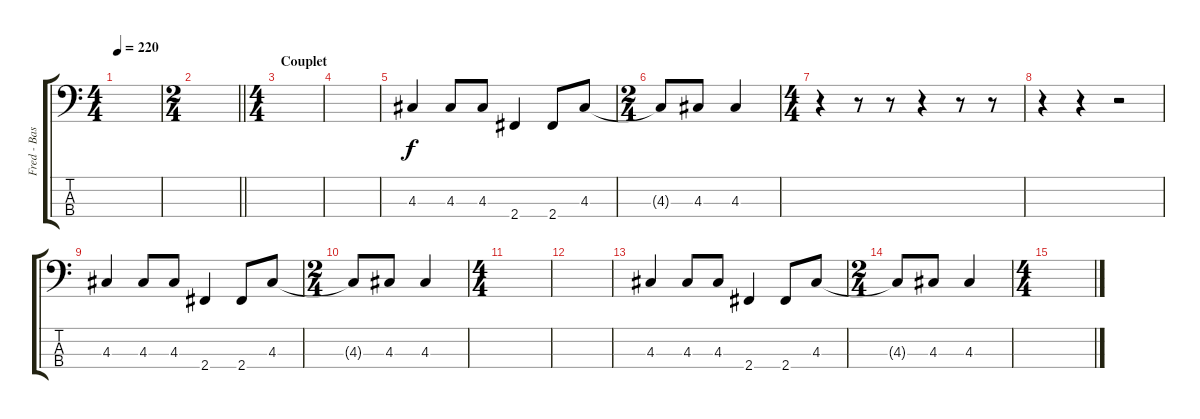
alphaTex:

\track ("Fred - Bas" "Fred - Bas") {instrument electricbasspick}
\staff {score tabs}
\tuning (G2 D2 A1 E1) {hide}
\ts (4 4)
\tempo 220
\clef f4
\ks c
|
\ts (2 4)
\barLineRight lightlight
|
\ts (4 4)
\section ("" "Couplet")
|
|
4.3.4 4.3.8 4.3.8 2.4.4 2.4.8 4.3.8 |
\ts (2 4)
4.3{t}.8 4.3.8 4.3.4 |
\ts (4 4)
r.4 r.8 r.8 r.4 r.8 r.8 |
r.4 r.4 r.2 |
4.3.4 4.3.8 4.3.8 2.4.4 2.4.8 4.3.8 |
\ts (2 4)
4.3{t}.8 4.3.8 4.3.4 |
\ts (4 4)
|
|
4.3.4 4.3.8 4.3.8 2.4.4 2.4.8 4.3.8 |
\ts (2 4)
4.3{t}.8 4.3.8 4.3.4 |
\ts (4 4)
